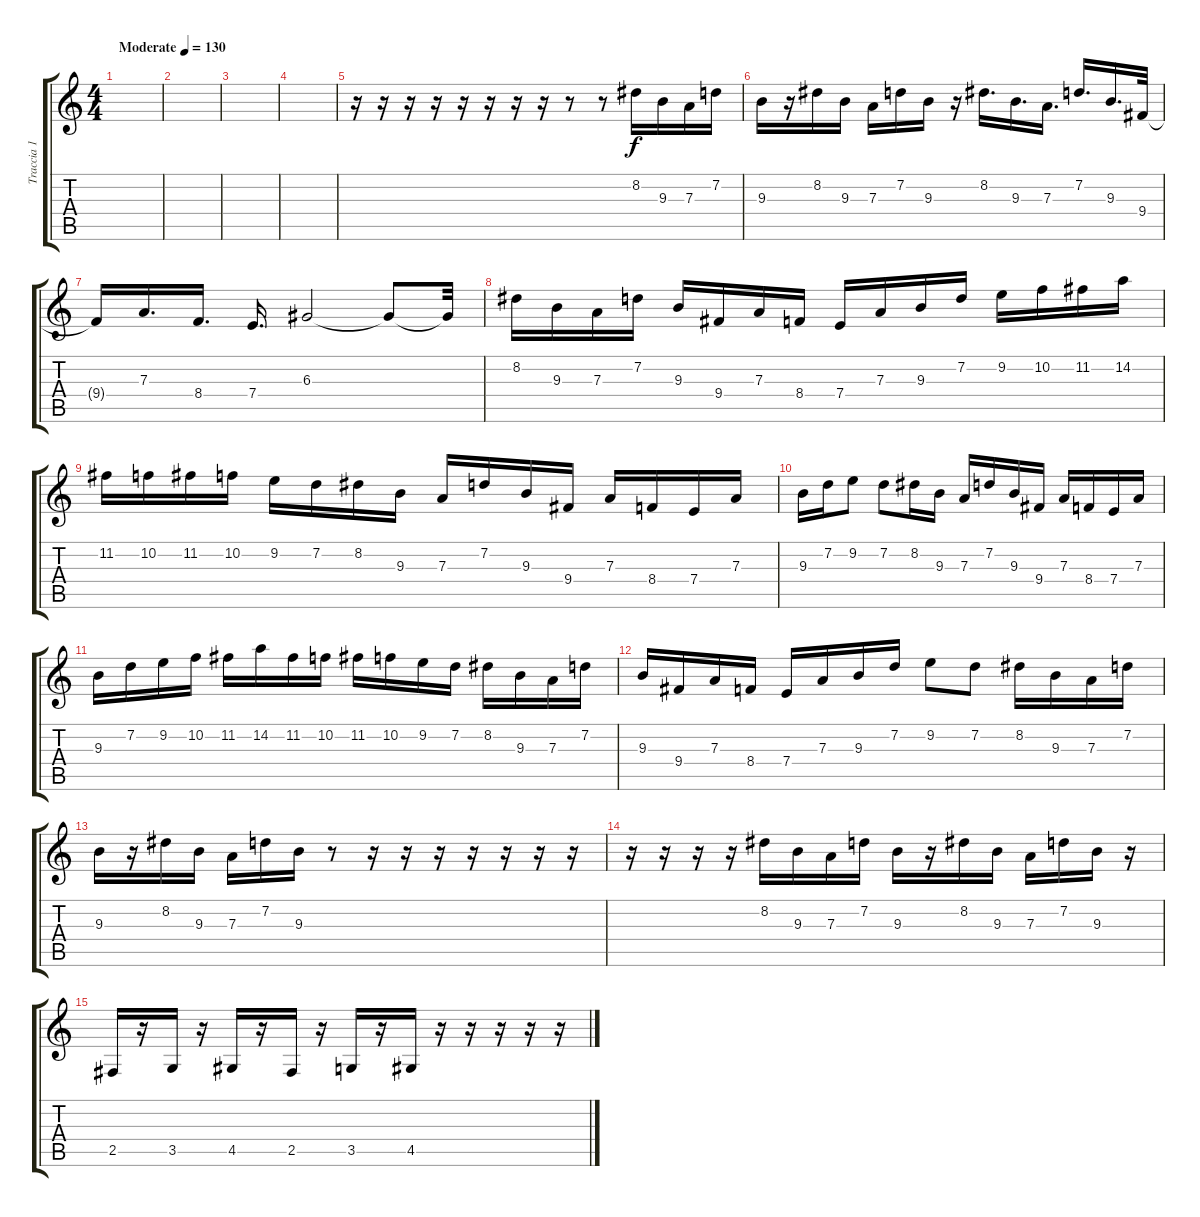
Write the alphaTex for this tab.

\track ("Traccia 1" "Traccia 1") {instrument acousticguitarsteel}
\staff {score tabs}
\tuning (C4 G3 D3 A2 E2 B1) {hide}
\ts (4 4)
\tempo (130 "Moderate")
\clef g2
\ks c
|
|
|
|
r.16 r.16 r.16 r.16 r.16 r.16 r.16 r.16 r.8 r.8 8.2.16 9.3.16 7.3.16 7.2.16 |
9.3.16 r.16 8.2.16 9.3.16 7.3.16 7.2.16 9.3.16 r.16 8.2.16{d} 9.3.16{d} 7.3.16{d} 7.2.16{d} 9.3.16{d} 9.4.32 |
9.4{t}.16 7.3.16{d} 8.4.16{d} 7.4.16{d} 6.3.2 6.3{t}.8 6.3{t}.32 |
8.2.16 9.3.16 7.3.16 7.2.16 9.3.16 9.4.16 7.3.16 8.4.16 7.4.16 7.3.16 9.3.16 7.2.16 9.2.16 10.2.16 11.2.16 14.2.16 |
11.2.16 10.2.16 11.2.16 10.2.16 9.2.16 7.2.16 8.2.16 9.3.16 7.3.16 7.2.16 9.3.16 9.4.16 7.3.16 8.4.16 7.4.16 7.3.16 |
9.3.16 7.2.16 9.2.8 7.2.8 8.2.16 9.3.16 7.3.16 7.2.16 9.3.16 9.4.16 7.3.16 8.4.16 7.4.16 7.3.16 |
9.3.16 7.2.16 9.2.16 10.2.16 11.2.16 14.2.16 11.2.16 10.2.16 11.2.16 10.2.16 9.2.16 7.2.16 8.2.16 9.3.16 7.3.16 7.2.16 |
9.3.16 9.4.16 7.3.16 8.4.16 7.4.16 7.3.16 9.3.16 7.2.16 9.2.8 7.2.8 8.2.16 9.3.16 7.3.16 7.2.16 |
9.3.16 r.16 8.2.16 9.3.16 7.3.16 7.2.16 9.3.16 r.8 r.16 r.16 r.16 r.16 r.16 r.16 r.16 |
r.16 r.16 r.16 r.16 8.2.16 9.3.16 7.3.16 7.2.16 9.3.16 r.16 8.2.16 9.3.16 7.3.16 7.2.16 9.3.16 r.16 |
2.5.16 r.16 3.5.16 r.16 4.5.16 r.16 2.5.16 r.16 3.5.16 r.16 4.5.16 r.16 r.16 r.16 r.16 r.16
